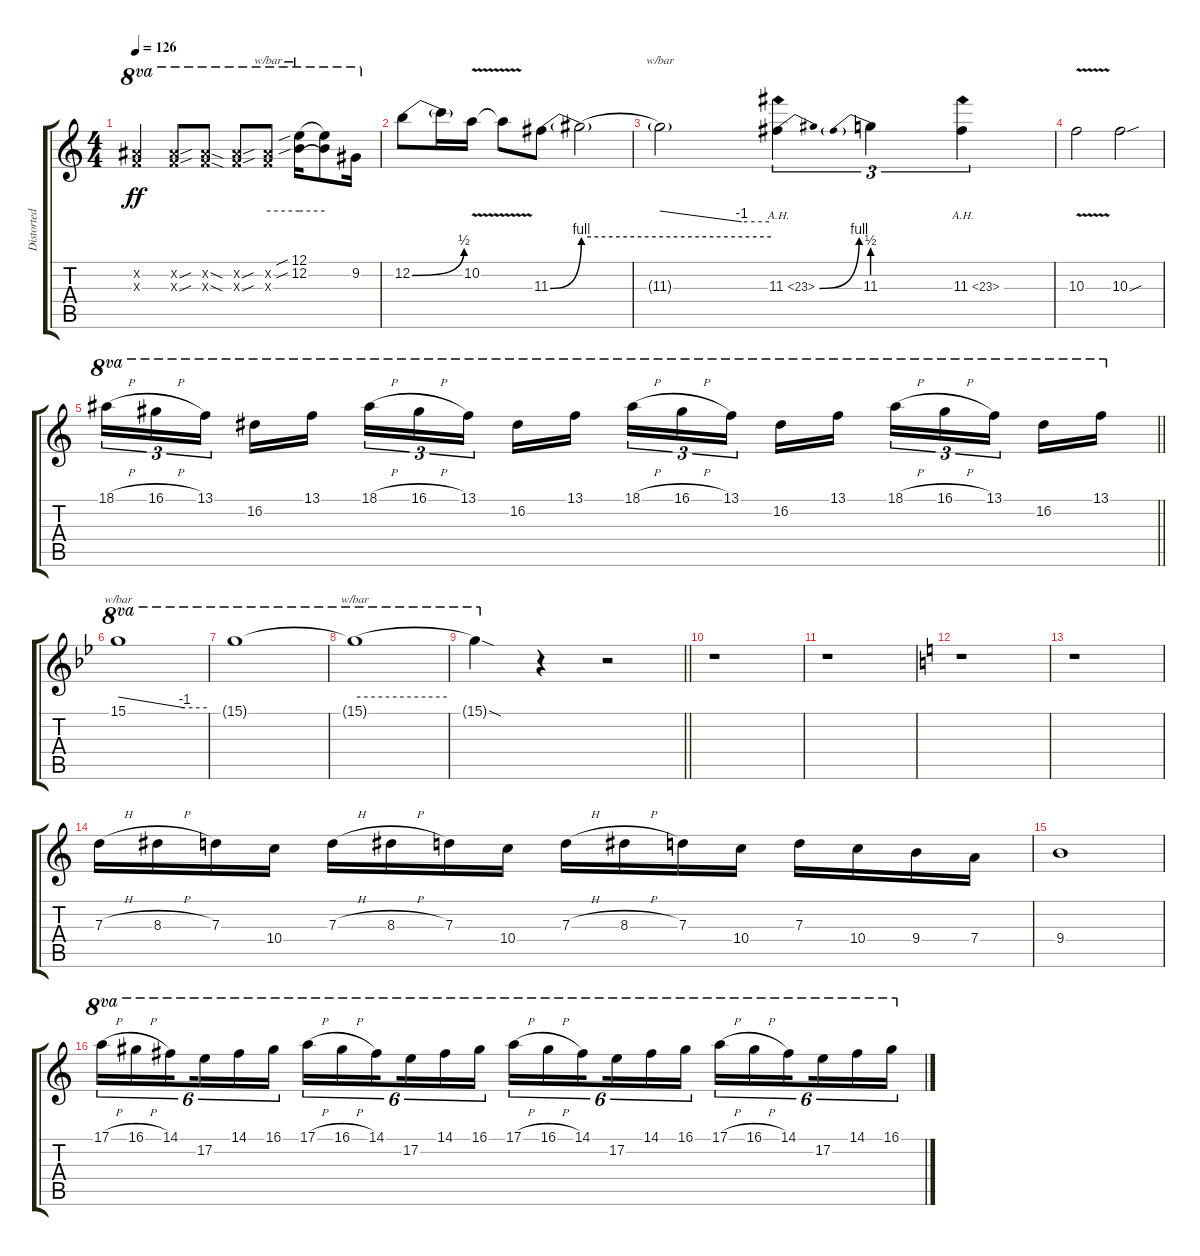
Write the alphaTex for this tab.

\track ("Distorted Guitar - Lead" "Distorted ") {instrument distortionguitar}
\staff {score tabs}
\tuning (E4 B3 G3 D3 A2 E2) {hide}
\ts (4 4)
\tempo 126
\clef g2
\ks c
(6.2{x} 15.3{x}).4{ot 8va dy ff} (6.2{sou x} 15.3{sou x}).8{ot 8va} (6.2{sod x} 15.3{sod x}).8{ot 8va} (6.2{sou x} 15.3{sou x}).8{ot 8va} (6.2{x} 15.3{x}).8{tbe (hold default 0 0 60 0) ot 8va} (12.1{sib} 12.2{sib}).16{tbe (hold default 0 0 60 0) ot 8va} (12.1{t} 12.2{t}).8{ot 8va} 9.2.16{ot 8va} |
12.2{be (bend 0 0 60 2)}.8 12.2{t}.16 10.2{v}.16 10.2{v t}.8 11.3{be (bend 0 0 60 4)}.8 11.3{be (hold 0 4 60 4) t}.2 |
11.3{t}.2{tbe (custom default 0 0 45 -4 60 -4)} 11.3{be (bend 0 0 60 4) ah 12}.4{tu (3 2)} 11.3{be (prebend 0 2 60 2)}.4{tu (3 2)} 11.3{ah 12}.4{tu (3 2)} |
10.3{v}.2 10.3{sou}.2 |
\barLineRight lightlight
18.1{h}.16{tu (3 2) ot 8va} 16.1{h}.16{tu (3 2) ot 8va} 13.1.16{tu (3 2) ot 8va beam splitsecondary} 16.2.16{ot 8va} 13.1.16{ot 8va} 18.1{h}.16{tu (3 2) ot 8va} 16.1{h}.16{tu (3 2) ot 8va} 13.1.16{tu (3 2) ot 8va beam splitsecondary} 16.2.16{ot 8va} 13.1.16{ot 8va} 18.1{h}.16{tu (3 2) ot 8va} 16.1{h}.16{tu (3 2) ot 8va} 13.1.16{tu (3 2) ot 8va beam splitsecondary} 16.2.16{ot 8va} 13.1.16{ot 8va} 18.1{h}.16{tu (3 2) ot 8va} 16.1{h}.16{tu (3 2) ot 8va} 13.1.16{tu (3 2) ot 8va beam splitsecondary} 16.2.16{ot 8va} 13.1.16{ot 8va} |
\ks bb
15.1.1{tbe (custom default 0 0 45 -4 60 -4) ot 8va} |
15.1{t}.1{ot 8va} |
15.1{t}.1{tbe (hold default 0 0 60 0) ot 8va} |
\barLineRight lightlight
15.1{sod t}.4{ot 8va} r.4 r.2 |
r.1 |
r.1 |
\ks c
r.1 |
r.1 |
7.3{h}.16 8.3{h}.16 7.3.16 10.4.16 7.3{h}.16 8.3{h}.16 7.3.16 10.4.16 7.3{h}.16 8.3{h}.16 7.3.16 10.4.16 7.3.16 10.4.16 9.4.16 7.4.16 |
9.4.1 |
17.1{h}.16{tu (6 4) ot 8va} 16.1{h}.16{tu (6 4) ot 8va} 14.1.16{tu (6 4) ot 8va beam splitsecondary} 17.2.16{tu (6 4) ot 8va} 14.1.16{tu (6 4) ot 8va} 16.1.16{tu (6 4) ot 8va} 17.1{h}.16{tu (6 4) ot 8va} 16.1{h}.16{tu (6 4) ot 8va} 14.1.16{tu (6 4) ot 8va beam splitsecondary} 17.2.16{tu (6 4) ot 8va} 14.1.16{tu (6 4) ot 8va} 16.1.16{tu (6 4) ot 8va} 17.1{h}.16{tu (6 4) ot 8va} 16.1{h}.16{tu (6 4) ot 8va} 14.1.16{tu (6 4) ot 8va beam splitsecondary} 17.2.16{tu (6 4) ot 8va} 14.1.16{tu (6 4) ot 8va} 16.1.16{tu (6 4) ot 8va} 17.1{h}.16{tu (6 4) ot 8va} 16.1{h}.16{tu (6 4) ot 8va} 14.1.16{tu (6 4) ot 8va beam splitsecondary} 17.2.16{tu (6 4) ot 8va} 14.1.16{tu (6 4) ot 8va} 16.1.16{tu (6 4) ot 8va}
